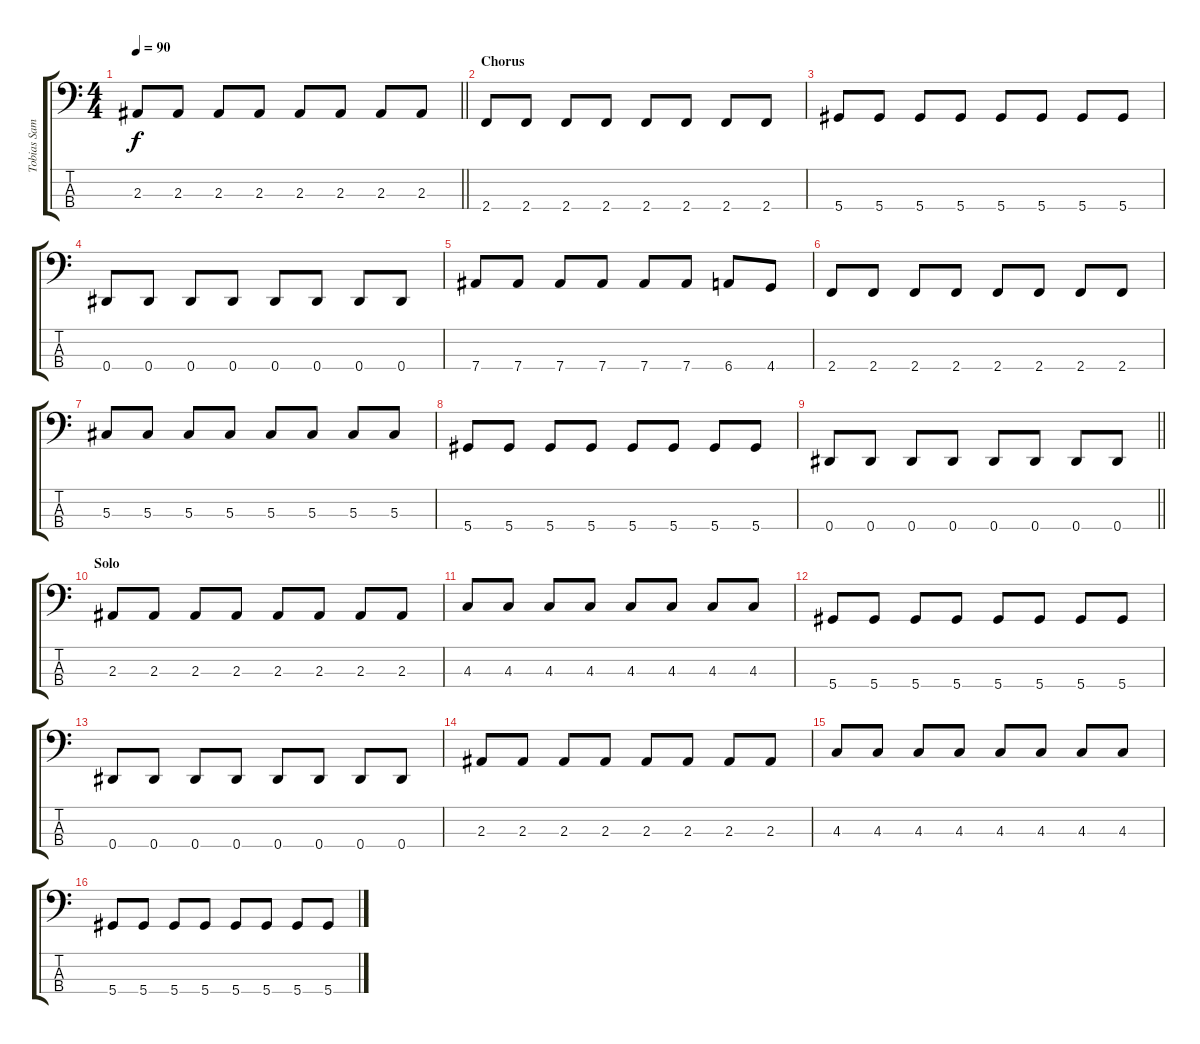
\track ("Tobias Sammet (Bass)" "Tobias Sam") {instrument electricbassfinger}
\staff {score tabs}
\tuning (Gb2 Db2 Ab1 Eb1) {hide}
\ts (4 4)
\tempo 90
\clef f4
\barLineRight lightlight
\ks c
2.3.8{dy f} 2.3.8 2.3.8 2.3.8 2.3.8 2.3.8 2.3.8 2.3.8 |
\section ("" "Chorus")
2.4.8 2.4.8 2.4.8 2.4.8 2.4.8 2.4.8 2.4.8 2.4.8 |
5.4.8 5.4.8 5.4.8 5.4.8 5.4.8 5.4.8 5.4.8 5.4.8 |
0.4.8 0.4.8 0.4.8 0.4.8 0.4.8 0.4.8 0.4.8 0.4.8 |
7.4.8 7.4.8 7.4.8 7.4.8 7.4.8 7.4.8 6.4.8 4.4.8 |
2.4.8 2.4.8 2.4.8 2.4.8 2.4.8 2.4.8 2.4.8 2.4.8 |
5.3.8 5.3.8 5.3.8 5.3.8 5.3.8 5.3.8 5.3.8 5.3.8 |
5.4.8 5.4.8 5.4.8 5.4.8 5.4.8 5.4.8 5.4.8 5.4.8 |
\barLineRight lightlight
0.4.8 0.4.8 0.4.8 0.4.8 0.4.8 0.4.8 0.4.8 0.4.8 |
\section ("" "Solo")
2.3.8 2.3.8 2.3.8 2.3.8 2.3.8 2.3.8 2.3.8 2.3.8 |
4.3.8 4.3.8 4.3.8 4.3.8 4.3.8 4.3.8 4.3.8 4.3.8 |
5.4.8 5.4.8 5.4.8 5.4.8 5.4.8 5.4.8 5.4.8 5.4.8 |
0.4.8 0.4.8 0.4.8 0.4.8 0.4.8 0.4.8 0.4.8 0.4.8 |
2.3.8 2.3.8 2.3.8 2.3.8 2.3.8 2.3.8 2.3.8 2.3.8 |
4.3.8 4.3.8 4.3.8 4.3.8 4.3.8 4.3.8 4.3.8 4.3.8 |
5.4.8 5.4.8 5.4.8 5.4.8 5.4.8 5.4.8 5.4.8 5.4.8
